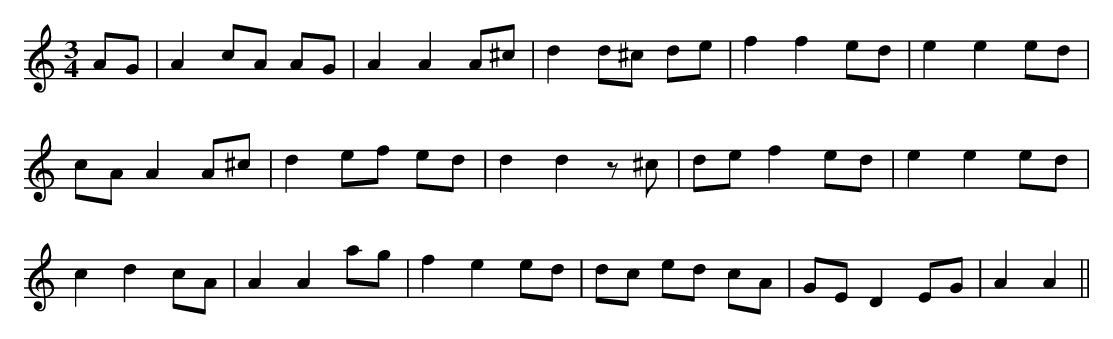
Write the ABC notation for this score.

X:1
M:3/4
K:Amin
AG|A2 cA AG|A2 A2 A^c|d2 d^c de|f2 f2 ed|e2 e2 ed|
cA A2 A^c|d2 ef ed|d2 d2 z^c|de f2 ed|e2 e2 ed|
c2 d2 cA|A2 A2 ag|f2 e2 ed|dc ed cA|GE D2 EG|A2 A2||
